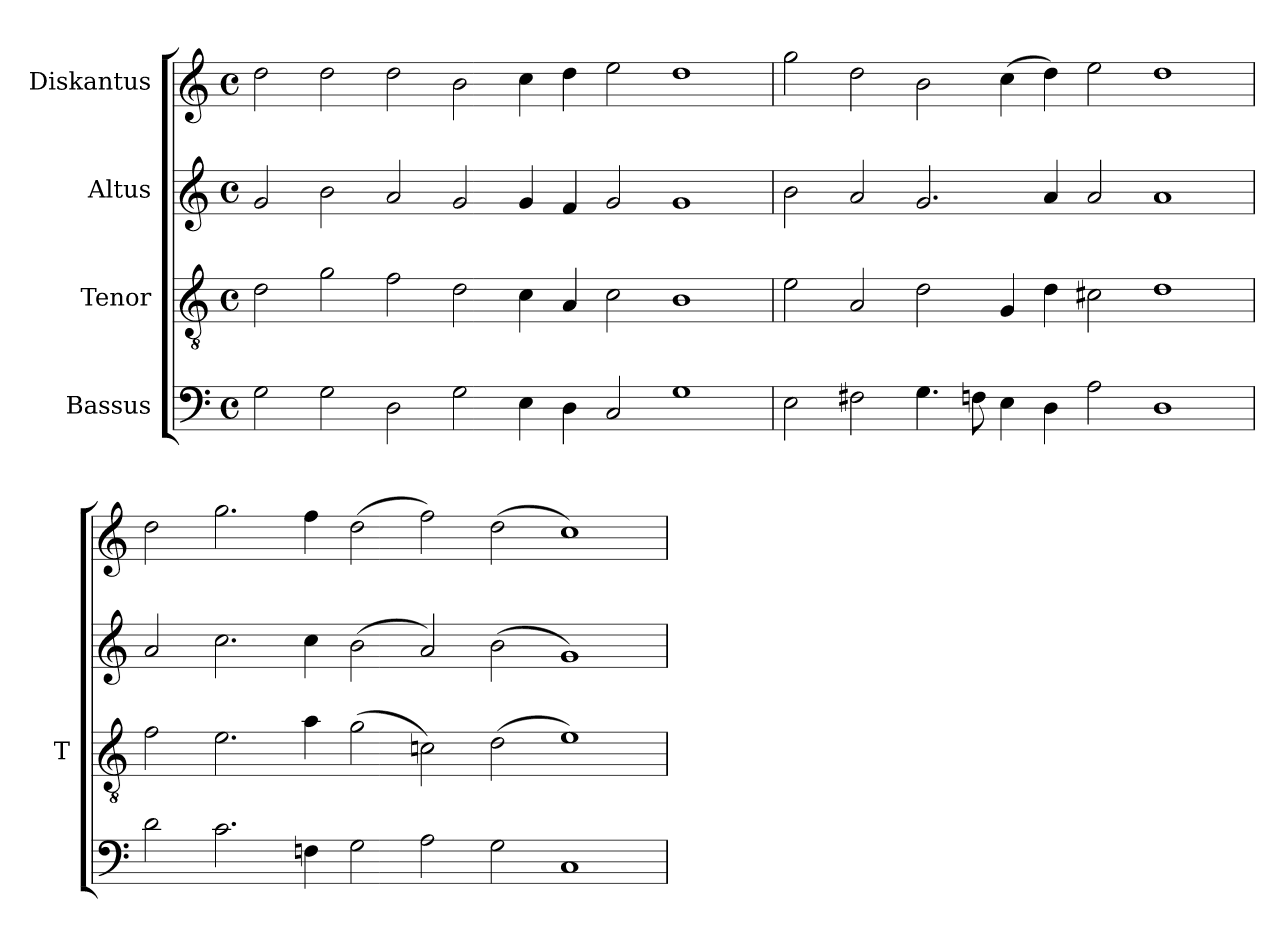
**kern	**kern	**kern	**kern
*part4	*part3	*part2	*part1
*staff4	*staff3	*staff2	*staff1
*I"Bassus	*I"Tenor	*I"Altus	*I"Diskantus
*	*I'T	*	*
*clefF4	*clefGv2	*clefG2	*clefG2
*k[]	*k[]	*k[]	*k[]
*M2/2	*M2/2	*M2/2	*M2/2
*met(c)	*met(c)	*met(c)	*met(c)
=	=	=	=
2G	2d	2g	2dd
2G	2g	2b	2dd
2D	2f	2a	2dd
2G	2d	2g	2b
4E	4c	4g	4cc
4D	4A	4f	4dd
2C	2c	2g	2ee
1G	1B	1g	1dd
=	=	=	=
2E	2e	2b	2gg
2F#X	2A	2a	2dd
4.G	2d	2.g	2b
8Fn	.	.	.
4E	4G	.	(4cc
4D	4d	4a	4dd)
2A	2c#X	2a	2ee
1D	1d	1a	1dd
=	=	=	=
2d	2f	2a	2dd
2.c	2.e	2.cc	2.gg
4Fn	4a	4cc	4ff
2G	(2g	(2b	(2dd
2A	2cn)	2a)	2ff)
2G	(2d	(2b	(2dd
1C	1e)	1g)	1cc)
=	=	=	=
*-	*-	*-	*-
